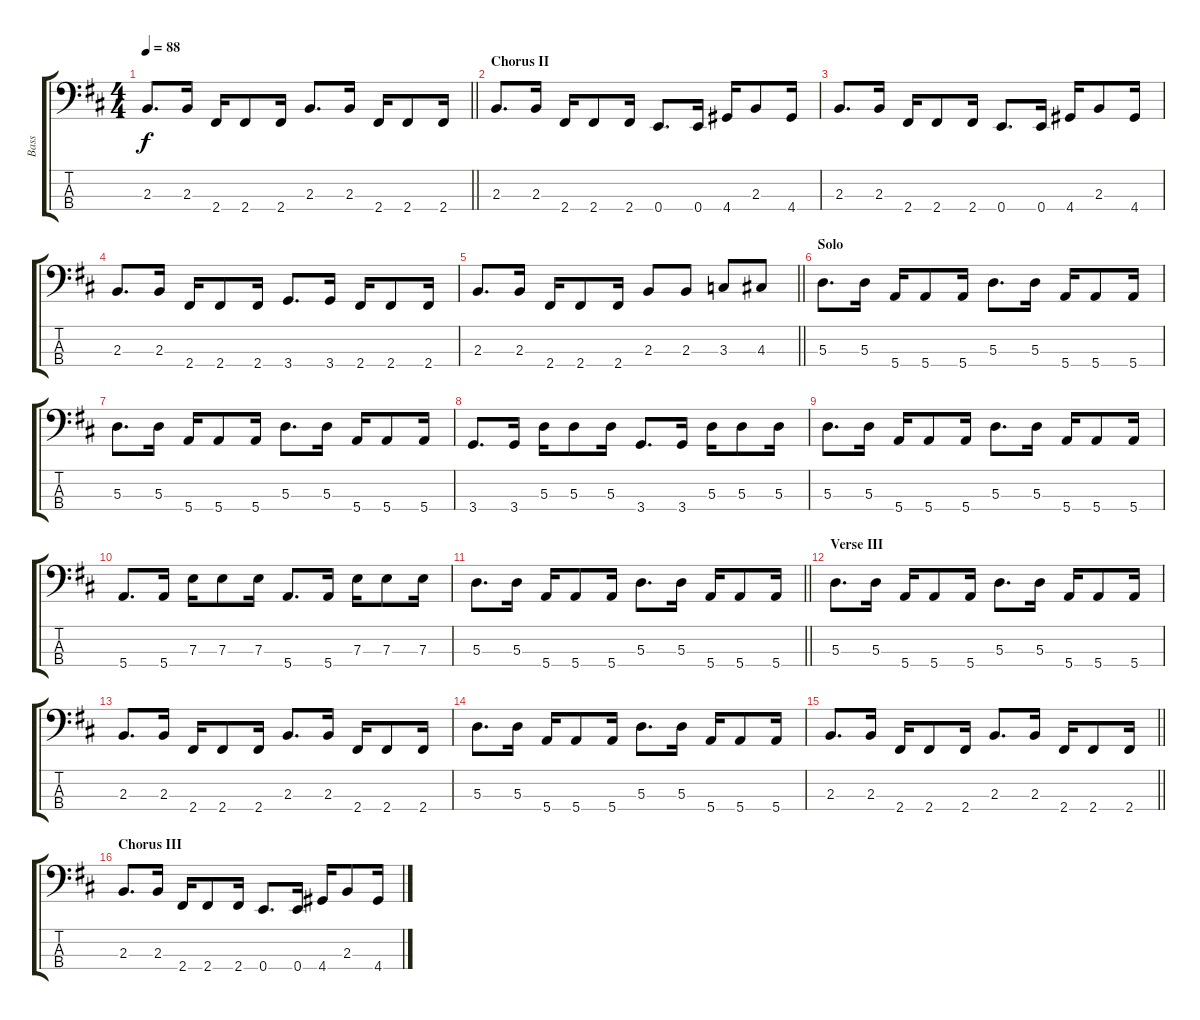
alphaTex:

\track ("Bass" "Bass") {instrument electricbassfinger}
\staff {score tabs}
\tuning (G2 D2 A1 E1) {hide}
\ts (4 4)
\tempo 88
\clef f4
\barLineRight lightlight
\ks d
2.3.8{d dy f} 2.3.16 2.4.16 2.4.8 2.4.16 2.3.8{d} 2.3.16 2.4.16 2.4.8 2.4.16 |
\section ("" "Chorus II")
2.3.8{d} 2.3.16 2.4.16 2.4.8 2.4.16 0.4.8{d} 0.4.16 4.4.16 2.3.8 4.4.16 |
2.3.8{d} 2.3.16 2.4.16 2.4.8 2.4.16 0.4.8{d} 0.4.16 4.4.16 2.3.8 4.4.16 |
2.3.8{d} 2.3.16 2.4.16 2.4.8 2.4.16 3.4.8{d} 3.4.16 2.4.16 2.4.8 2.4.16 |
\barLineRight lightlight
2.3.8{d} 2.3.16 2.4.16 2.4.8 2.4.16 2.3.8 2.3.8 3.3.8 4.3.8 |
\section ("" "Solo")
5.3.8{d} 5.3.16 5.4.16 5.4.8 5.4.16 5.3.8{d} 5.3.16 5.4.16 5.4.8 5.4.16 |
5.3.8{d} 5.3.16 5.4.16 5.4.8 5.4.16 5.3.8{d} 5.3.16 5.4.16 5.4.8 5.4.16 |
3.4.8{d} 3.4.16 5.3.16 5.3.8 5.3.16 3.4.8{d} 3.4.16 5.3.16 5.3.8 5.3.16 |
5.3.8{d} 5.3.16 5.4.16 5.4.8 5.4.16 5.3.8{d} 5.3.16 5.4.16 5.4.8 5.4.16 |
5.4.8{d} 5.4.16 7.3.16 7.3.8 7.3.16 5.4.8{d} 5.4.16 7.3.16 7.3.8 7.3.16 |
\barLineRight lightlight
5.3.8{d} 5.3.16 5.4.16 5.4.8 5.4.16 5.3.8{d} 5.3.16 5.4.16 5.4.8 5.4.16 |
\section ("" "Verse III")
5.3.8{d} 5.3.16 5.4.16 5.4.8 5.4.16 5.3.8{d} 5.3.16 5.4.16 5.4.8 5.4.16 |
2.3.8{d} 2.3.16 2.4.16 2.4.8 2.4.16 2.3.8{d} 2.3.16 2.4.16 2.4.8 2.4.16 |
5.3.8{d} 5.3.16 5.4.16 5.4.8 5.4.16 5.3.8{d} 5.3.16 5.4.16 5.4.8 5.4.16 |
\barLineRight lightlight
2.3.8{d} 2.3.16 2.4.16 2.4.8 2.4.16 2.3.8{d} 2.3.16 2.4.16 2.4.8 2.4.16 |
\section ("" "Chorus III")
2.3.8{d} 2.3.16 2.4.16 2.4.8 2.4.16 0.4.8{d} 0.4.16 4.4.16 2.3.8 4.4.16
